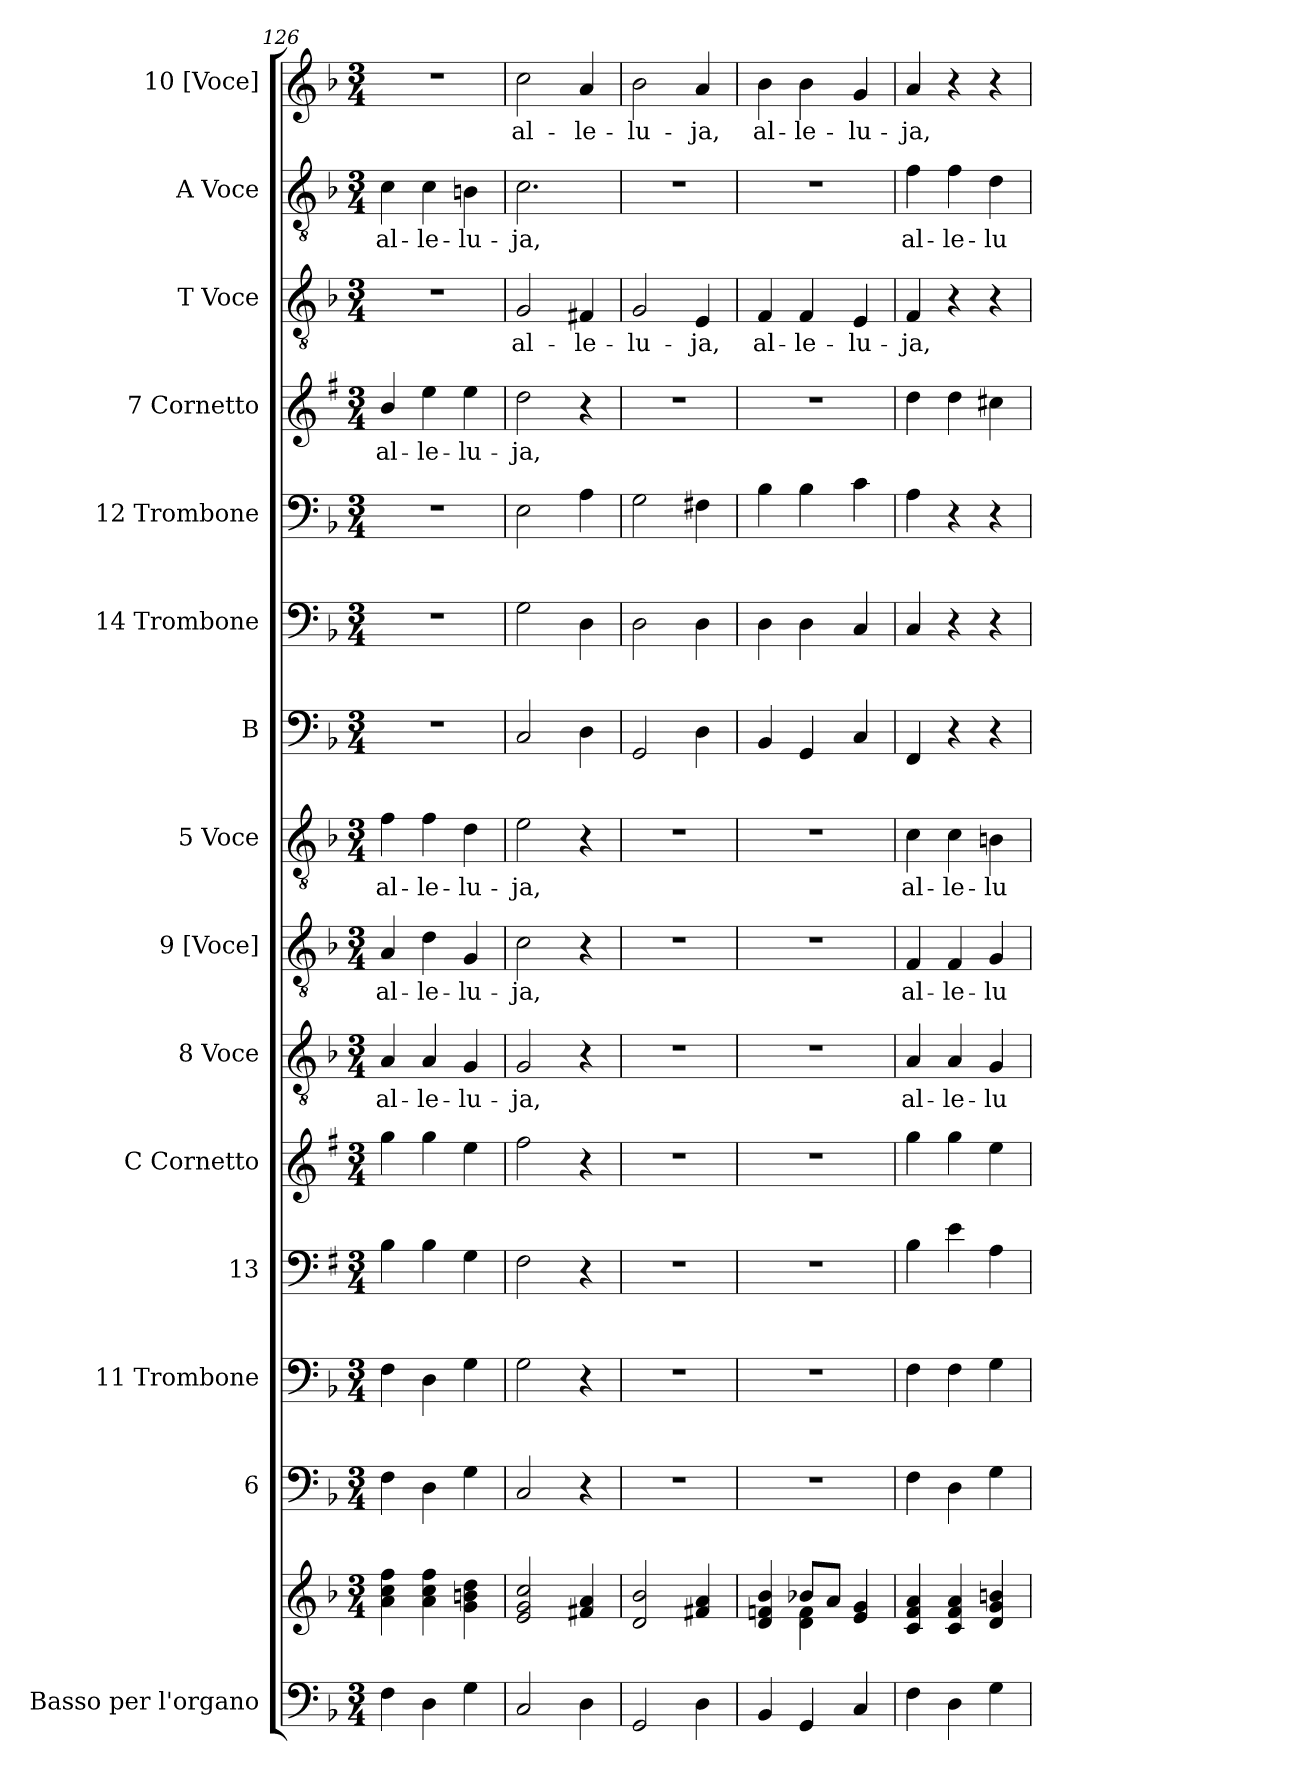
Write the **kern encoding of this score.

**kern	**kern	**kern	**kern	**kern	**kern	**kern	**text	**kern	**text	**kern	**text	**kern	**kern	**kern	**kern	**text	**kern	**text	**kern	**text	**kern	**text
*part15	*part15	*part14	*part13	*part12	*part11	*part10	*part10	*part9	*part9	*part8	*part8	*part7	*part6	*part5	*part4	*part4	*part3	*part3	*part2	*part2	*part1	*part1
*staff16	*staff15	*staff14	*staff13	*staff12	*staff11	*staff10	*staff10	*staff9	*staff9	*staff8	*staff8	*staff7	*staff6	*staff5	*staff4	*staff4	*staff3	*staff3	*staff2	*staff2	*staff1	*staff1
*I"Basso per l'organo	*	*I"6	*I"11 Trombone	*I"13	*I"C Cornetto	*I"8 Voce	*	*I"9 [Voce]	*	*I"5 Voce	*	*I"B	*I"14 Trombone	*I"12 Trombone	*I"7 Cornetto	*	*I"T Voce	*	*I"A Voce	*	*I"10 [Voce]	*
*	*	*	*	*	*I'Corn. 2	*	*	*	*	*	*	*	*	*	*	*	*I'T 1	*	*I'A1	*	*	*
*clefF4	*clefG2	*clefF4	*clefF4	*clefF4	*clefG2	*clefGv2	*	*clefGv2	*	*clefGv2	*	*clefF4	*clefF4	*clefF4	*clefG2	*	*clefGv2	*	*clefGv2	*	*clefG2	*
*	*	*	*	*ITrd1c2	*ITrd1c2	*	*	*	*	*	*	*	*	*	*ITrd1c2	*	*	*	*	*	*	*
*k[b-]	*k[b-]	*k[b-]	*k[b-]	*k[b-]	*k[b-]	*k[b-]	*	*k[b-]	*	*k[b-]	*	*k[b-]	*k[b-]	*k[b-]	*k[b-]	*	*k[b-]	*	*k[b-]	*	*k[b-]	*
*F:	*F:	*F:	*F:	*F:	*F:	*F:	*	*F:	*	*F:	*	*F:	*F:	*F:	*F:	*	*F:	*	*F:	*	*F:	*
*M3/4	*M3/4	*M3/4	*M3/4	*M3/4	*M3/4	*M3/4	*	*M3/4	*	*M3/4	*	*M3/4	*M3/4	*M3/4	*M3/4	*	*M3/4	*	*M3/4	*	*M3/4	*
=126	=126	=126	=126	=126	=126	=126	=126	=126	=126	=126	=126	=126	=126	=126	=126	=126	=126	=126	=126	=126	=126	=126
!	!	!	!	!	!	!	!LO:LY:b	!	!LO:LY:b	!	!LO:LY:b	!	!	!	!	!LO:LY:b	!	!	!	!LO:LY:b	!	!
4F\	4a\ 4cc\ 4ff\	4F\	4F\	4A\	4ff\	4A/	al-	4A/	al-	4f\	al-	2.r	2.r	2.r	4a/	al-	2.r	.	4c\	al-	2.r	.
!	!	!	!	!	!	!	!LO:LY:b	!	!LO:LY:b	!	!LO:LY:b	!	!	!	!	!LO:LY:b	!	!	!	!LO:LY:b	!	!
4D\	4a\ 4cc\ 4ff\	4D\	4D\	4A\	4ff\	4A/	-le-	4d\	-le-	4f\	-le-	.	.	.	4dd\	-le-	.	.	4c\	-le-	.	.
!	!	!	!	!	!	!	!LO:LY:b	!	!LO:LY:b	!	!LO:LY:b	!	!	!	!	!LO:LY:b	!	!	!	!LO:LY:b	!	!
4G\	4g\ 4bn\ 4dd\	4G\	4G\	4F\	4dd\	4G/	-lu-	4G/	-lu-	4d\	-lu-	.	.	.	4dd\	-lu-	.	.	4Bn\	-lu-	.	.
=127	=127	=127	=127	=127	=127	=127	=127	=127	=127	=127	=127	=127	=127	=127	=127	=127	=127	=127	=127	=127	=127	=127
!	!	!	!	!	!	!	!LO:LY:b	!	!LO:LY:b	!	!LO:LY:b	!	!	!	!	!LO:LY:b	!	!LO:LY:b	!	!LO:LY:b	!	!LO:LY:b
2C/	2e/ 2g/ 2cc/	2C/	2G\	2E\	2ee\	2G/	-ja,	2c\	-ja,	2e\	-ja,	2C/	2G\	2E\	2cc\	-ja,	2G/	al-	2.c\	-ja,	2cc\	al-
!	!	!	!	!	!	!	!	!	!	!	!	!	!	!	!	!	!	!LO:LY:b	!	!	!	!LO:LY:b
4D\	4f#X/ 4a/	4r	4r	4r	4r	4r	.	4r	.	4r	.	4D\	4D\	4A\	4r	.	4F#X/	-le-	.	.	4a/	-le-
=128	=128	=128	=128	=128	=128	=128	=128	=128	=128	=128	=128	=128	=128	=128	=128	=128	=128	=128	=128	=128	=128	=128
!	!	!	!	!	!	!	!	!	!	!	!	!	!	!	!	!	!	!LO:LY:b	!	!	!	!LO:LY:b
2GG/	2d/ 2b-/	2.r	2.r	2.r	2.r	2.r	.	2.r	.	2.r	.	2GG/	2D\	2G\	2.r	.	2G/	-lu-	2.r	.	2b-\	-lu-
!	!	!	!	!	!	!	!	!	!	!	!	!	!	!	!	!	!	!LO:LY:b	!	!	!	!LO:LY:b
4D\	4f#X/ 4a/	.	.	.	.	.	.	.	.	.	.	4D\	4D\	4F#X\	.	.	4E/	-ja,	.	.	4a/	-ja,
=129	=129	=129	=129	=129	=129	=129	=129	=129	=129	=129	=129	=129	=129	=129	=129	=129	=129	=129	=129	=129	=129	=129
*	*^	*	*	*	*	*	*	*	*	*	*	*	*	*	*	*	*	*	*	*	*	*
!	!	!	!	!	!	!	!	!	!	!	!	!	!	!	!	!	!	!	!LO:LY:b	!	!	!	!LO:LY:b
4BB-/	4d/ 4fn/ 4b-/	4ryy	2.r	2.r	2.r	2.r	2.r	.	2.r	.	2.r	.	4BB-/	4D\	4B-\	2.r	.	4F/	al-	2.r	.	4b-\	al-
!	!	!	!	!	!	!	!	!	!	!	!	!	!	!	!	!	!	!	!LO:LY:b	!	!	!	!LO:LY:b
4GG/	8b-X/L	4d\ 4f\	.	.	.	.	.	.	.	.	.	.	4GG/	4D\	4B-\	.	.	4F/	-le-	.	.	4b-\	-le-
.	8a/J	.	.	.	.	.	.	.	.	.	.	.	.	.	.	.	.	.	.	.	.	.	.
!	!	!	!	!	!	!	!	!	!	!	!	!	!	!	!	!	!	!	!LO:LY:b	!	!	!	!LO:LY:b
4C/	4e/ 4g/	4ryy	.	.	.	.	.	.	.	.	.	.	4C/	4C/	4c\	.	.	4E/	-lu-	.	.	4g/	-lu-
=130	=130	=130	=130	=130	=130	=130	=130	=130	=130	=130	=130	=130	=130	=130	=130	=130	=130	=130	=130	=130	=130	=130	=130
!	!	!	!	!	!	!	!	!LO:LY:b	!	!LO:LY:b	!	!LO:LY:b	!	!	!	!	!	!	!LO:LY:b	!	!LO:LY:b	!	!LO:LY:b
*	*v	*v	*	*	*	*	*	*	*	*	*	*	*	*	*	*	*	*	*	*	*	*	*
4F\	4c/ 4f/ 4a/	4F\	4F\	4A\	4ff\	4A/	al-	4F/	al-	4c\	al-	4FF/	4C/	4A\	4cc\	.	4F/	-ja,	4f\	al-	4a/	-ja,
!	!	!	!	!	!	!	!LO:LY:b	!	!LO:LY:b	!	!LO:LY:b	!	!	!	!	!	!	!	!	!LO:LY:b	!	!
4D\	4c/ 4f/ 4a/	4D\	4F\	4d\	4ff\	4A/	-le-	4F/	-le-	4c\	-le-	4r	4r	4r	4cc\	.	4r	.	4f\	-le-	4r	.
!	!	!	!	!	!	!	!LO:LY:b	!	!LO:LY:b	!	!LO:LY:b	!	!	!	!	!	!	!	!	!LO:LY:b	!	!
4G\	4d/ 4g/ 4bn/	4G\	4G\	4G\	4dd\	4G/	-lu-	4G/	-lu-	4Bn\	-lu-	4r	4r	4r	4bn\	.	4r	.	4d\	-lu-	4r	.
=	=	=	=	=	=	=	=	=	=	=	=	=	=	=	=	=	=	=	=	=	=	=
*-	*-	*-	*-	*-	*-	*-	*-	*-	*-	*-	*-	*-	*-	*-	*-	*-	*-	*-	*-	*-	*-	*-
